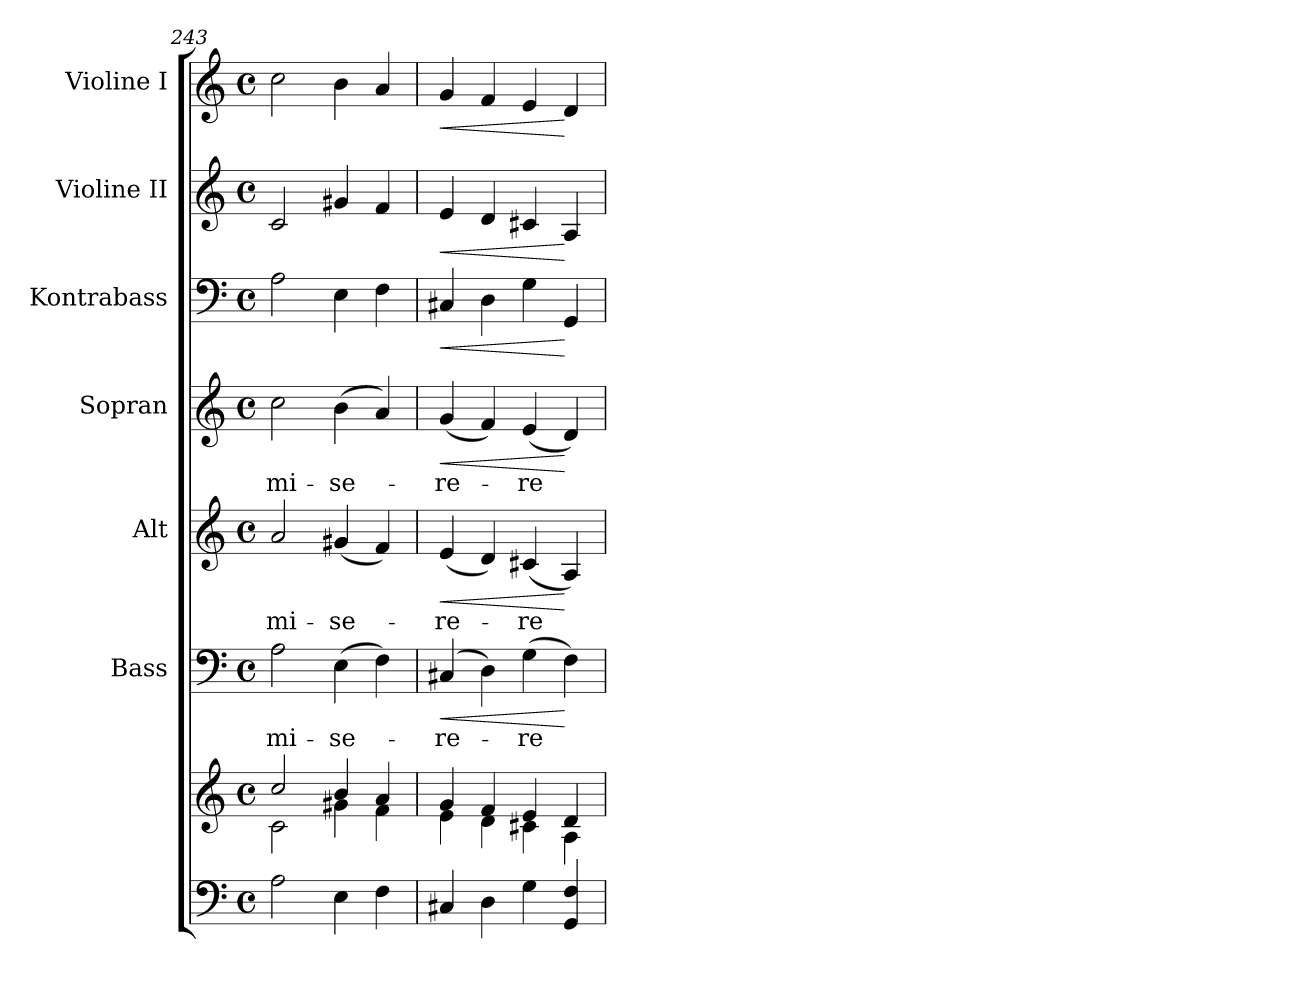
**kern	**kern	**kern	**text	**dynam	**kern	**text	**dynam	**kern	**text	**dynam	**kern	**dynam	**kern	**dynam	**kern	**dynam
*part7	*part7	*part6	*part6	*part6	*part5	*part5	*part5	*part4	*part4	*part4	*part3	*part3	*part2	*part2	*part1	*part1
*staff8	*staff7	*staff6	*staff6	*staff6	*staff5	*staff5	*staff5	*staff4	*staff4	*staff4	*staff3	*staff3	*staff2	*staff2	*staff1	*staff1
*	*	*I"Bass	*	*	*I"Alt	*	*	*I"Sopran	*	*	*I"Kontrabass	*	*I"Violine II	*	*I"Violine I	*
*	*	*I'B.	*	*	*I'A.	*	*	*I'S.	*	*	*I'Kb.	*	*I'Vl. II	*	*I'Vl. I	*
*clefF4	*clefG2	*clefF4	*	*	*clefG2	*	*	*clefG2	*	*	*clefF4	*	*clefG2	*	*clefG2	*
*	*	*	*	*	*	*	*	*	*	*	*ITrd7c12	*	*	*	*	*
*k[]	*k[]	*k[]	*	*	*k[]	*	*	*k[]	*	*	*k[]	*	*k[]	*	*k[]	*
*C:	*C:	*C:	*	*	*C:	*	*	*C:	*	*	*C:	*	*C:	*	*C:	*
*M4/4	*M4/4	*M4/4	*	*	*M4/4	*	*	*M4/4	*	*	*M4/4	*	*M4/4	*	*M4/4	*
*met(c)	*met(c)	*met(c)	*	*	*met(c)	*	*	*met(c)	*	*	*met(c)	*	*met(c)	*	*met(c)	*
=243	=243	=243	=243	=243	=243	=243	=243	=243	=243	=243	=243	=243	=243	=243	=243	=243
*	*^	*	*	*	*	*	*	*	*	*	*	*	*	*	*	*
!	!	!	!	!LO:LY:b	!	!	!LO:LY:b	!	!	!LO:LY:b	!	!	!	!	!	!	!
2A\	2cc/	2c\	2A\	mi-	.	2a/	mi-	.	2cc\	mi-	.	2AA\	.	2c/	.	2cc\	.
!	!	!	!	!LO:LY:b	!	!	!LO:LY:b	!	!	!LO:LY:b	!	!	!	!	!	!	!
4E\	4b/	4g#X\	(>4E\	-se-	.	(<4g#X/	-se-	.	(>4b\	-se-	.	4EE\	.	4g#X/	.	4b\	.
4F\	4a/	4f\	4F\)	.	.	4f/)	.	.	4a/)	.	.	4FF\	.	4f/	.	4a/	.
=244	=244	=244	=244	=244	=244	=244	=244	=244	=244	=244	=244	=244	=244	=244	=244	=244	=244
!	!	!	!	!LO:LY:b	!LO:HP:b	!	!LO:LY:b	!LO:HP:b	!	!LO:LY:b	!LO:HP:b	!	!LO:HP:b	!	!LO:HP:b	!	!LO:HP:b
4C#X/	4g/	4e\	(4C#X/	-re-	<	(<4e/	-re-	<	(<4g/	-re-	<	4CC#X/	<	4e/	<	4g/	<
4D\	4f/	4d\	4D\)	.	.	4d/)	.	.	4f/)	.	.	4DD\	.	4d/	.	4f/	.
!	!	!	!	!LO:LY:b	!	!	!LO:LY:b	!	!	!LO:LY:b	!	!	!	!	!	!	!
4G\	4e/	4c#X\	(>4G\	-re	.	(<4c#X/	-re	.	(<4e/	-re	.	4GG\	.	4c#X/	.	4e/	.
4GG/ 4F/	4d/	4A\	4F\)	.	[	4A/)	.	[	4d/)	.	[	4GGG/	[	4A/	[	4d/	[
*	*v	*v	*	*	*	*	*	*	*	*	*	*	*	*	*	*	*
=	=	=	=	=	=	=	=	=	=	=	=	=	=	=	=	=
*-	*-	*-	*-	*-	*-	*-	*-	*-	*-	*-	*-	*-	*-	*-	*-	*-
